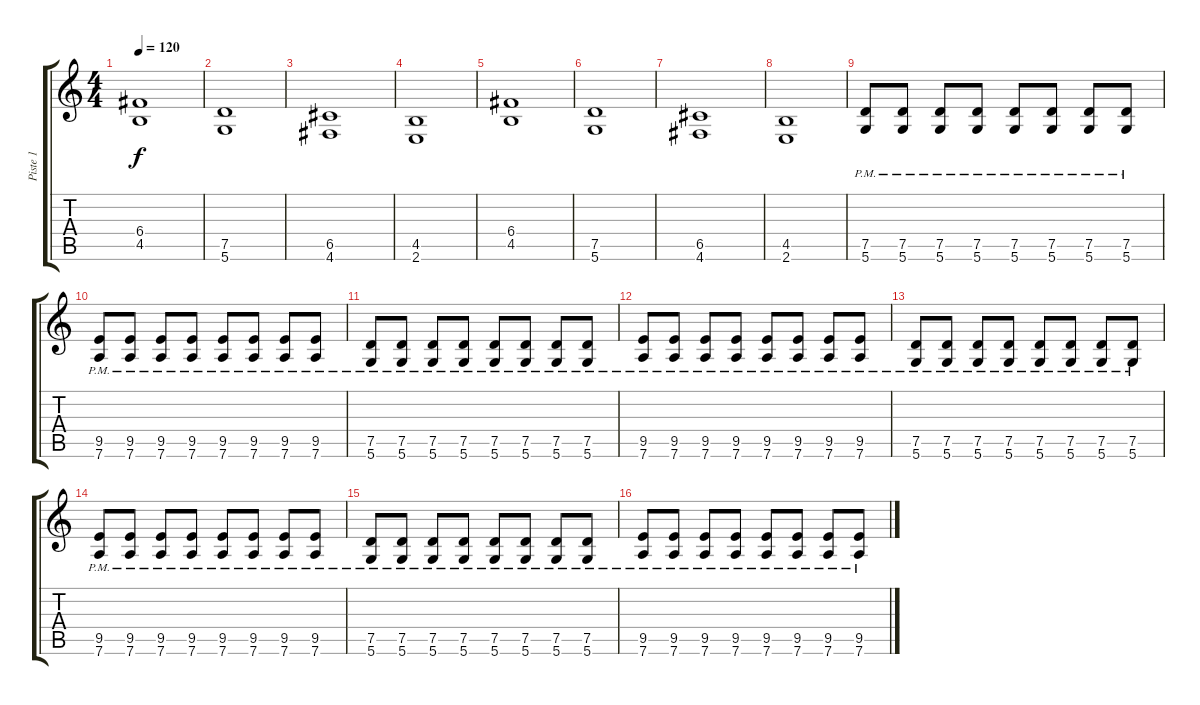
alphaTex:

\track ("Piste 1" "Piste 1") {instrument distortionguitar}
\staff {score tabs}
\tuning (D4 A3 F3 C3 G2 D2) {hide}
\ts (4 4)
\tempo 120
\clef g2
\ks c
(6.4 4.5).1{dy f} |
(7.5 5.6).1 |
(6.5 4.6).1 |
(4.5 2.6).1 |
(6.4 4.5).1 |
(7.5 5.6).1 |
(6.5 4.6).1 |
(4.5 2.6).1 |
(7.5{pm} 5.6{pm}).8 (7.5{pm} 5.6{pm}).8 (7.5{pm} 5.6{pm}).8 (7.5{pm} 5.6{pm}).8 (7.5{pm} 5.6{pm}).8 (7.5{pm} 5.6{pm}).8 (7.5{pm} 5.6{pm}).8 (7.5{pm} 5.6{pm}).8 |
(9.5{pm} 7.6{pm}).8 (9.5{pm} 7.6{pm}).8 (9.5{pm} 7.6{pm}).8 (9.5{pm} 7.6{pm}).8 (9.5{pm} 7.6{pm}).8 (9.5{pm} 7.6{pm}).8 (9.5{pm} 7.6{pm}).8 (9.5{pm} 7.6{pm}).8 |
(7.5{pm} 5.6{pm}).8 (7.5{pm} 5.6{pm}).8 (7.5{pm} 5.6{pm}).8 (7.5{pm} 5.6{pm}).8 (7.5{pm} 5.6{pm}).8 (7.5{pm} 5.6{pm}).8 (7.5{pm} 5.6{pm}).8 (7.5{pm} 5.6{pm}).8 |
(9.5{pm} 7.6{pm}).8 (9.5{pm} 7.6{pm}).8 (9.5{pm} 7.6{pm}).8 (9.5{pm} 7.6{pm}).8 (9.5{pm} 7.6{pm}).8 (9.5{pm} 7.6{pm}).8 (9.5{pm} 7.6{pm}).8 (9.5{pm} 7.6{pm}).8 |
(7.5{pm} 5.6{pm}).8 (7.5{pm} 5.6{pm}).8 (7.5{pm} 5.6{pm}).8 (7.5{pm} 5.6{pm}).8 (7.5{pm} 5.6{pm}).8 (7.5{pm} 5.6{pm}).8 (7.5{pm} 5.6{pm}).8 (7.5{pm} 5.6{pm}).8 |
(9.5{pm} 7.6{pm}).8 (9.5{pm} 7.6{pm}).8 (9.5{pm} 7.6{pm}).8 (9.5{pm} 7.6{pm}).8 (9.5{pm} 7.6{pm}).8 (9.5{pm} 7.6{pm}).8 (9.5{pm} 7.6{pm}).8 (9.5{pm} 7.6{pm}).8 |
(7.5{pm} 5.6{pm}).8 (7.5{pm} 5.6{pm}).8 (7.5{pm} 5.6{pm}).8 (7.5{pm} 5.6{pm}).8 (7.5{pm} 5.6{pm}).8 (7.5{pm} 5.6{pm}).8 (7.5{pm} 5.6{pm}).8 (7.5{pm} 5.6{pm}).8 |
(9.5{pm} 7.6{pm}).8 (9.5{pm} 7.6{pm}).8 (9.5{pm} 7.6{pm}).8 (9.5{pm} 7.6{pm}).8 (9.5{pm} 7.6{pm}).8 (9.5{pm} 7.6{pm}).8 (9.5{pm} 7.6{pm}).8 (9.5{pm} 7.6{pm}).8
